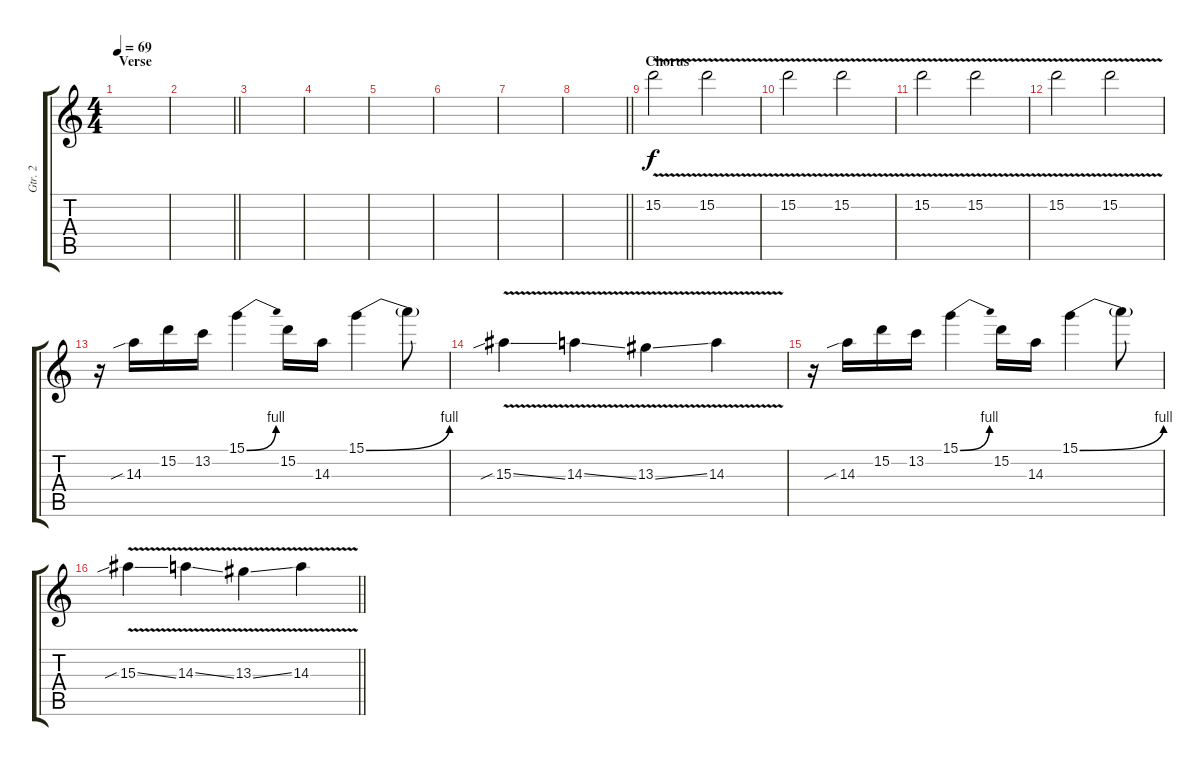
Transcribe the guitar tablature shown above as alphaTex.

\track ("Gtr. 2" "Gtr. 2") {instrument distortionguitar}
\staff {score tabs}
\tuning (E4 B3 G3 D3 A2 D2) {hide}
\ts (4 4)
\section ("" "Verse")
\tempo 69
\clef g2
\ks c
|
\barLineRight lightlight
|
|
|
|
|
|
\barLineRight lightlight
|
\section ("" "Chorus")
15.2{v}.2 15.2{v}.2 |
15.2{v}.2 15.2{v}.2 |
15.2{v}.2 15.2{v}.2 |
15.2{v}.2 15.2{v}.2 |
r.16 14.3{sib}.16 15.2.16 13.2.16 15.1{be (bend 0 0 60 4)}.4 15.2.16 14.3.16 15.1{be (bend 0 0 60 4)}.4 15.1{t}.8 |
15.3{v sib ss}.4 14.3{v ss}.4 13.3{v ss}.4 14.3{v}.4 |
r.16 14.3{sib}.16 15.2.16 13.2.16 15.1{be (bend 0 0 60 4)}.4 15.2.16 14.3.16 15.1{be (bend 0 0 60 4)}.4 15.1{t}.8 |
\barLineRight lightlight
15.3{v sib ss}.4 14.3{v ss}.4 13.3{v ss}.4 14.3{v}.4
